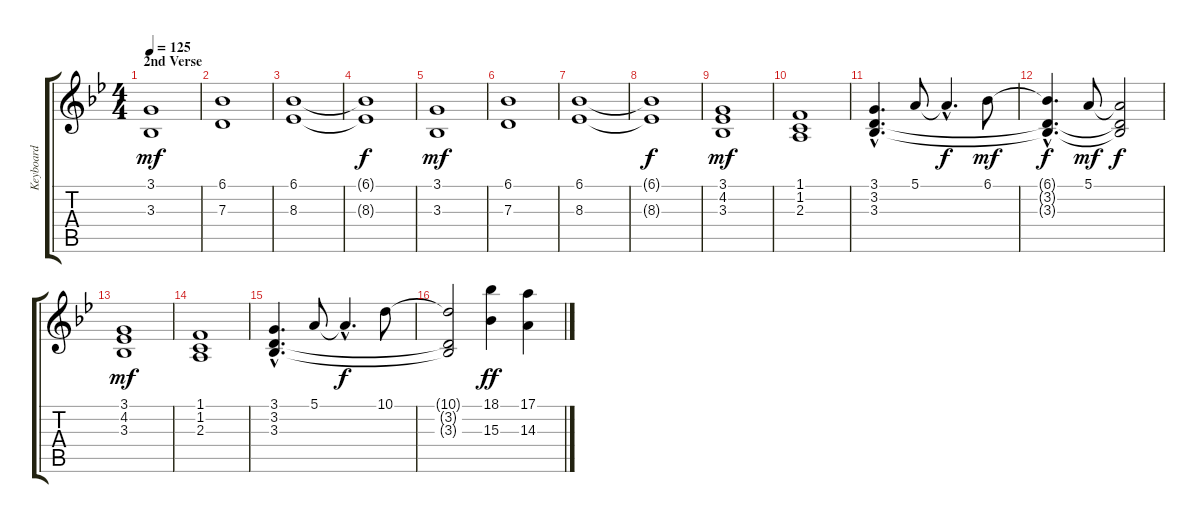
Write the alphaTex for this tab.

\track ("Keyboard" "Keyboard") {instrument stringensemble1}
\staff {score tabs}
\tuning (E4 B3 G3 D3 A2 E2) {hide}
\ts (4 4)
\section ("" "2nd Verse")
\tempo 125
\clef g2
\ks gminor
(3.1 3.3).1{dy mf volume 12} |
(6.1 7.3).1 |
(6.1 8.3).1 |
(6.1{t} 8.3{t}).1{dy f} |
(3.1 3.3).1{dy mf} |
(6.1 7.3).1 |
(6.1 8.3).1 |
(6.1{t} 8.3{t}).1{dy f} |
(3.1 4.2 3.3).1{dy mf} |
(1.1 1.2 2.3).1 |
(3.1{hac} 3.2{hac} 3.3{hac}).4{d} 5.1.8 5.1{hac t}.4{d dy f} 6.1.8{dy mf} |
(6.1{hac t} 3.2{hac t} 3.3{hac t}).4{d dy f} 5.1.8{dy mf} (5.1{t} 3.2{t} 3.3{t}).2{dy f} |
(3.1 4.2 3.3).1{dy mf} |
(1.1 1.2 2.3).1 |
(3.1{hac} 3.2{hac} 3.3{hac}).4{d} 5.1.8 5.1{hac t}.4{d dy f} 10.1.8 |
(10.1{t} 3.2{t} 3.3{t}).2 (18.1 15.3).4{dy ff} (17.1 14.3).4
